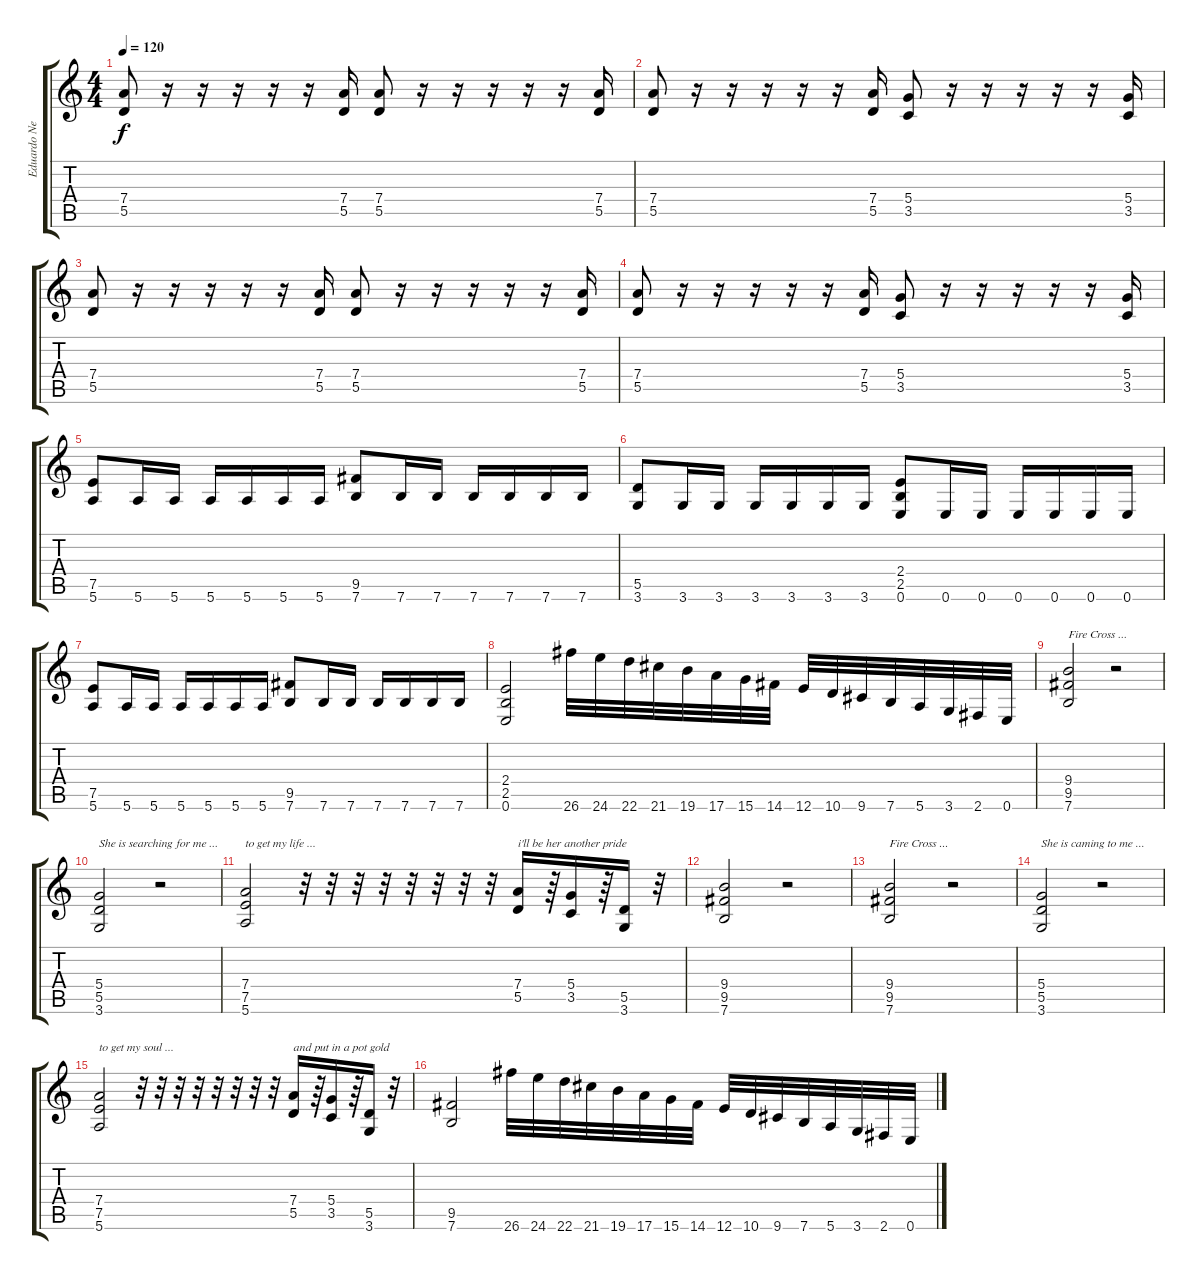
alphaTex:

\track ("Eduardo Neves (Guitar)" "Eduardo Ne") {instrument overdrivenguitar}
\staff {score tabs}
\tuning (E4 B3 G3 D3 A2 E2) {hide}
\ts (4 4)
\tempo 120
\clef g2
\ks c
(7.4 5.5).8{dy f} r.16 r.16 r.16 r.16 r.16 (7.4 5.5).16 (7.4 5.5).8 r.16 r.16 r.16 r.16 r.16 (7.4 5.5).16 |
(7.4 5.5).8 r.16 r.16 r.16 r.16 r.16 (7.4 5.5).16 (5.4 3.5).8 r.16 r.16 r.16 r.16 r.16 (5.4 3.5).16 |
(7.4 5.5).8 r.16 r.16 r.16 r.16 r.16 (7.4 5.5).16 (7.4 5.5).8 r.16 r.16 r.16 r.16 r.16 (7.4 5.5).16 |
(7.4 5.5).8 r.16 r.16 r.16 r.16 r.16 (7.4 5.5).16 (5.4 3.5).8 r.16 r.16 r.16 r.16 r.16 (5.4 3.5).16 |
(7.5 5.6).8 5.6.16 5.6.16 5.6.16 5.6.16 5.6.16 5.6.16 (9.5 7.6).8 7.6.16 7.6.16 7.6.16 7.6.16 7.6.16 7.6.16 |
(5.5 3.6).8 3.6.16 3.6.16 3.6.16 3.6.16 3.6.16 3.6.16 (2.4 2.5 0.6).8 0.6.16 0.6.16 0.6.16 0.6.16 0.6.16 0.6.16 |
(7.5 5.6).8 5.6.16 5.6.16 5.6.16 5.6.16 5.6.16 5.6.16 (9.5 7.6).8 7.6.16 7.6.16 7.6.16 7.6.16 7.6.16 7.6.16 |
(2.4 2.5 0.6).2 26.6.32 24.6.32 22.6.32 21.6.32 19.6.32 17.6.32 15.6.32 14.6.32 12.6.32 10.6.32 9.6.32 7.6.32 5.6.32 3.6.32 2.6.32 0.6.32 |
(9.4 9.5 7.6).2{txt "Fire Cross ..."} r.2 |
(5.4 5.5 3.6).2{txt "She is searching for me ..."} r.2 |
(7.4 7.5 5.6).2{txt "to get my life ..."} r.32 r.32 r.32 r.32 r.32 r.32 r.32 r.32 (7.4 5.5).16{txt "i'll be her another pride"} r.64 (5.4 3.5).16 r.64 (5.5 3.6).16 r.32 |
(9.4 9.5 7.6).2 r.2 |
(9.4 9.5 7.6).2{txt "Fire Cross ..."} r.2 |
(5.4 5.5 3.6).2{txt "She is caming to me ..."} r.2 |
(7.4 7.5 5.6).2{txt "to get my soul ..."} r.32 r.32 r.32 r.32 r.32 r.32 r.32 r.32 (7.4 5.5).16{txt "and put in a pot gold"} r.64 (5.4 3.5).16 r.64 (5.5 3.6).16 r.32 |
(9.5 7.6).2 26.6.32 24.6.32 22.6.32 21.6.32 19.6.32 17.6.32 15.6.32 14.6.32 12.6.32 10.6.32 9.6.32 7.6.32 5.6.32 3.6.32 2.6.32 0.6.32
